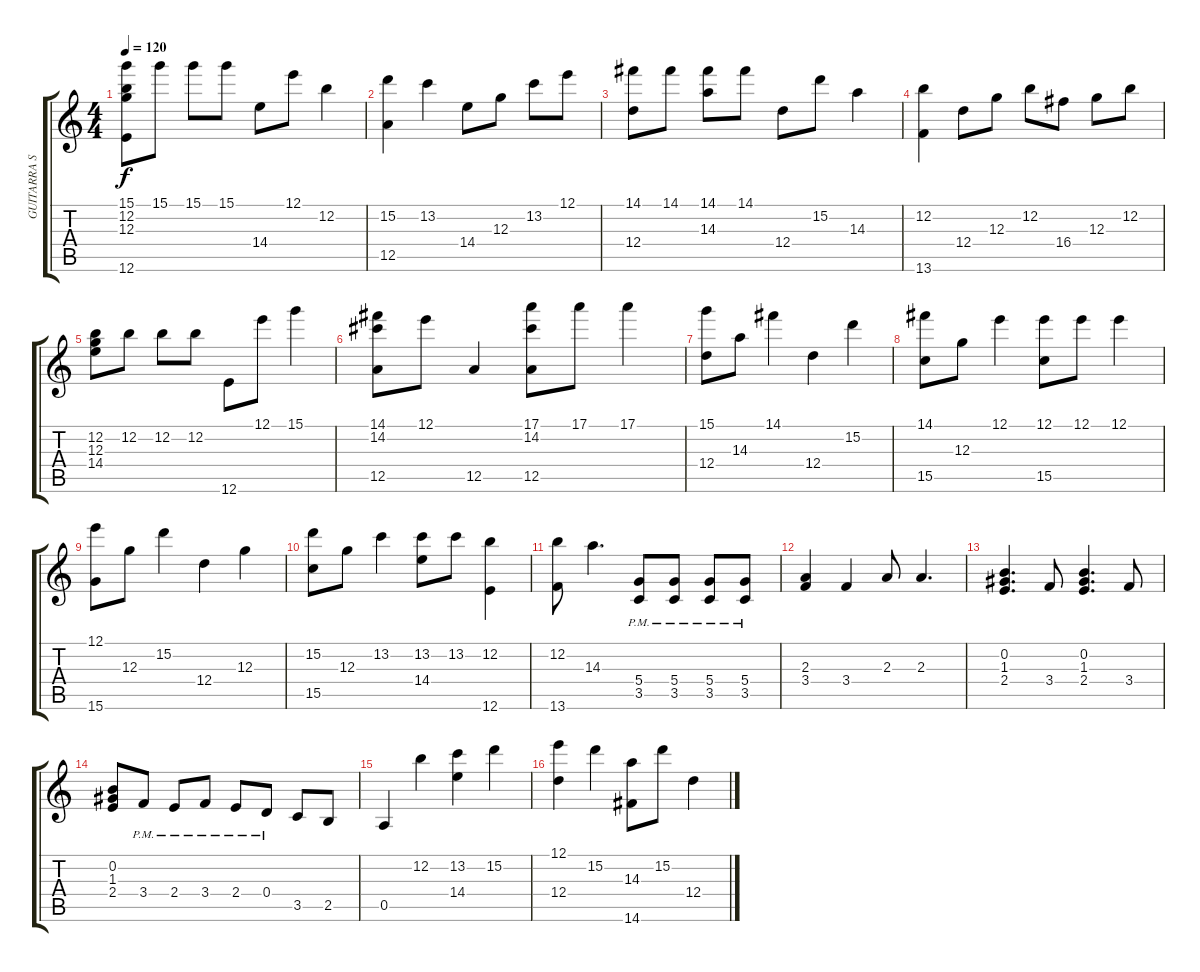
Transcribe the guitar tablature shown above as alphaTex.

\track ("GUITARRA SOLISTA" "GUITARRA S") {instrument overdrivenguitar}
\staff {score tabs}
\tuning (E4 B3 G3 D3 A2 E2) {hide}
\ts (4 4)
\tempo 120
\clef g2
\ks c
(15.1 12.2 12.3 12.6).8{dy f} 15.1.8 15.1.8 15.1.8 14.4.8 12.1.8 12.2.4 |
(15.2 12.5).4 13.2.4 14.4.8 12.3.8 13.2.8 12.1.8 |
(14.1 12.4).8 14.1.8 (14.1 14.3).8 14.1.8 12.4.8 15.2.8 14.3.4 |
(12.2 13.6).4 12.4.8 12.3.8 12.2.8 16.4.8 12.3.8 12.2.8 |
(12.2 12.3 14.4).8 12.2.8 12.2.8 12.2.8 12.6.8 12.1.8 15.1.4 |
(14.1 14.2 12.5).8 12.1.8 12.5.4 (17.1 14.2 12.5).8 17.1.8 17.1.4 |
(15.1 12.4).8 14.3.8 14.1.4 12.4.4 15.2.4 |
(14.1 15.5).8 12.3.8 12.1.4 (12.1 15.5).8 12.1.8 12.1.4 |
(12.1 15.6).8 12.3.8 15.2.4 12.4.4 12.3.4 |
(15.2 15.5).8 12.3.8 13.2.4 (13.2 14.4).8 13.2.8 (12.2 12.6).4 |
(12.2 13.6).8 14.3.4{d} (5.4{pm} 3.5{pm}).8 (5.4{pm} 3.5{pm}).8 (5.4{pm} 3.5{pm}).8 (5.4{pm} 3.5{pm}).8 |
(2.3 3.4).4 3.4.4 2.3.8 2.3.4{d} |
(0.2 1.3 2.4).4{d} 3.4.8 (0.2 1.3 2.4).4{d} 3.4.8 |
(0.2 1.3 2.4).8 3.4{pm}.8 2.4{pm}.8 3.4{pm}.8 2.4{pm}.8 0.4{pm}.8 3.5.8 2.5.8 |
0.5.4 12.2.4 (13.2 14.4).4 15.2.4 |
(12.1 12.4).4 15.2.4 (14.3 14.6).8 15.2.8 12.4.4
